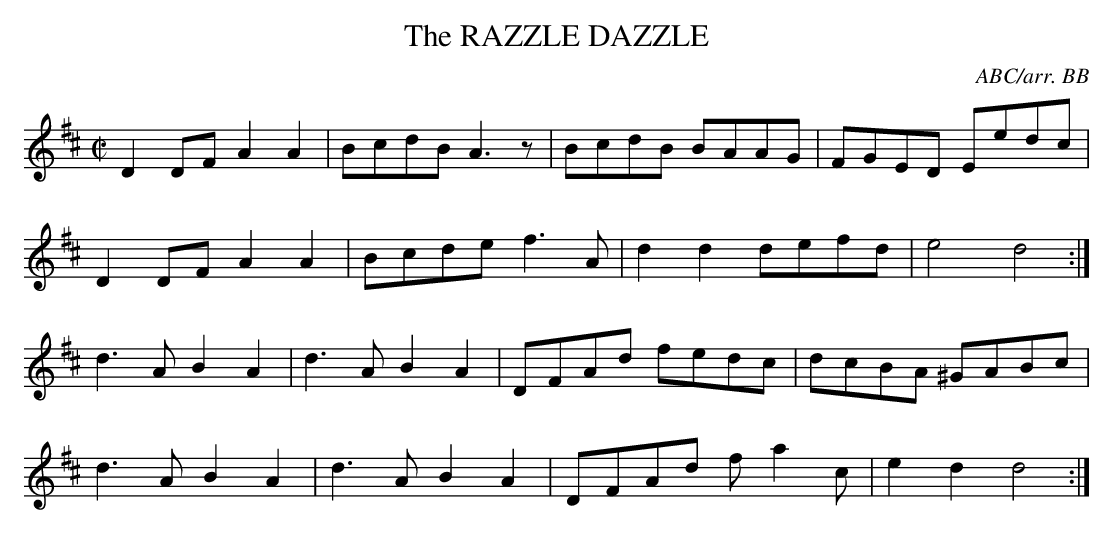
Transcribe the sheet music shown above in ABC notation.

X:1
T:RAZZLE DAZZLE, The
C:ABC/arr. BB
it into this collection, since it's obviously not Irish! As with "AH"
it sounds more like something from the Harding collection (tunefolder
27). (I don't have the Cole collection so it may be from there.)
L:1/8
M:C|
K:D
D2DF A2A2|BcdB A3z|BcdB BAAG|FGED Eedc|
D2DF A2A2|Bcde f3A|d2d2 defd|e4 d4:|
d3A B2A2|d3A B2A2|DFAd fedc|dcBA ^GABc|
d3A B2A2|d3A B2A2|DFAd fa2c|e2d2 d4:|
